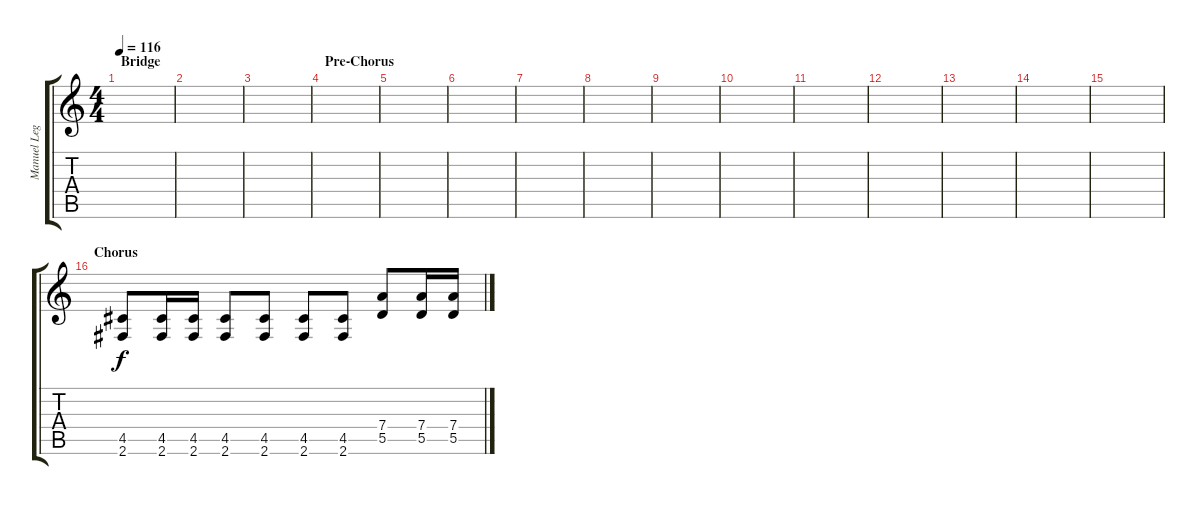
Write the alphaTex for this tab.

\track ("Manuel Legarda 2" "Manuel Leg") {instrument distortionguitar}
\staff {score tabs}
\tuning (E4 B3 G3 D3 A2 E2) {hide}
\ts (4 4)
\section ("" "Bridge")
\tempo 116
\clef g2
\ks c
|
|
|
\section ("" "Pre-Chorus")
|
|
|
|
|
|
|
|
|
|
|
|
\section ("" "Chorus")
(4.5 2.6).8 (4.5 2.6).16 (4.5 2.6).16 (4.5 2.6).8 (4.5 2.6).8 (4.5 2.6).8 (4.5 2.6).8 (7.4 5.5).8 (7.4 5.5).16 (7.4 5.5).16
